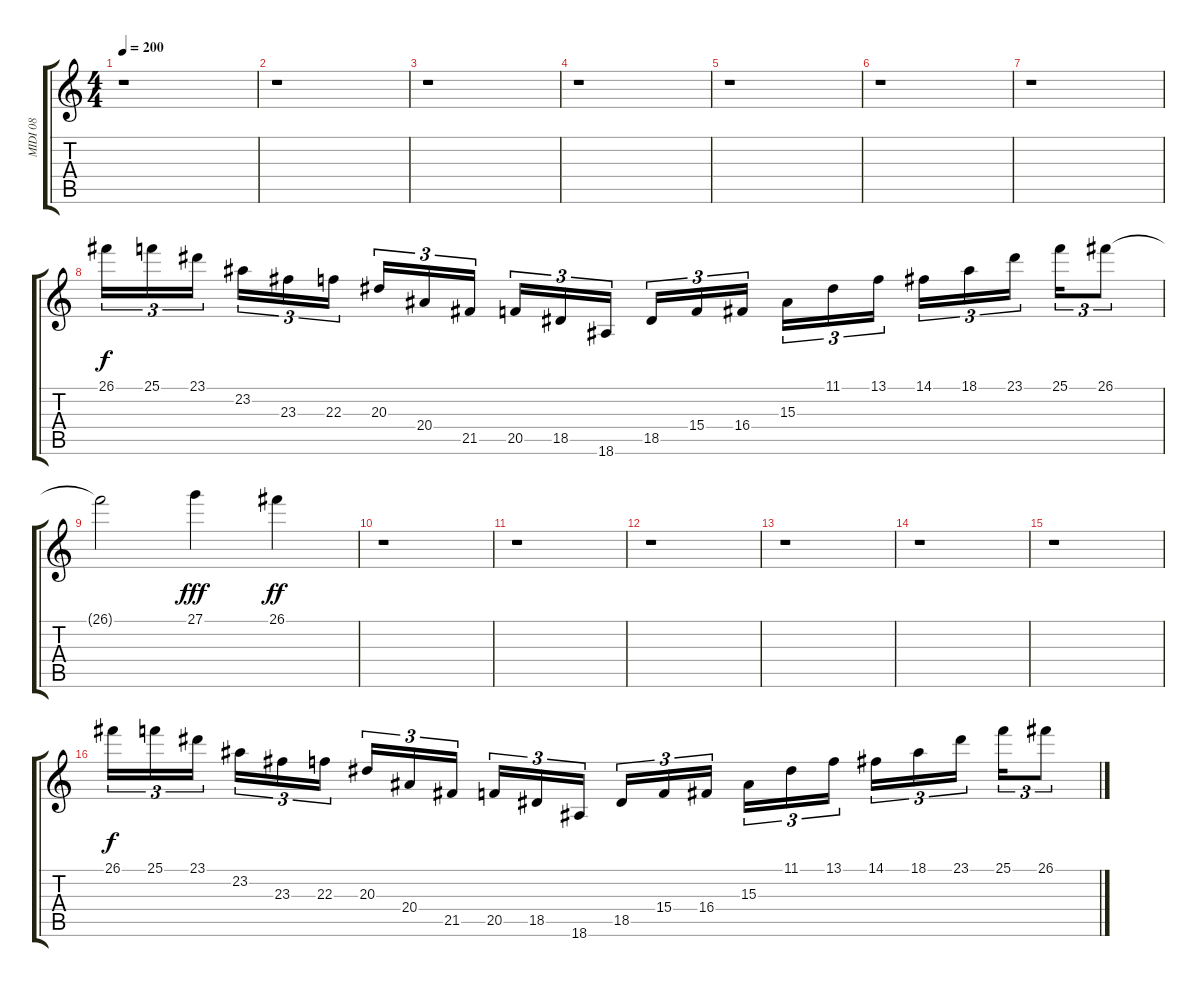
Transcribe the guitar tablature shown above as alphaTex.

\track ("MIDI 08" "MIDI 08") {instrument stringensemble2}
\staff {score tabs}
\tuning (E4 B3 G3 D3 A2 E2) {hide}
\ts (4 4)
\tempo 200
\clef g2
\ks c
r.1{dy f instrument stringensemble2} |
r.1 |
r.1 |
r.1 |
r.1 |
r.1 |
r.1 |
26.1.16{tu (3 2)} 25.1.16{tu (3 2)} 23.1.16{tu (3 2)} 23.2.16{tu (3 2)} 23.3.16{tu (3 2)} 22.3.16{tu (3 2)} 20.3.16{tu (3 2)} 20.4.16{tu (3 2)} 21.5.16{tu (3 2)} 20.5.16{tu (3 2)} 18.5.16{tu (3 2)} 18.6.16{tu (3 2)} 18.5.16{tu (3 2)} 15.4.16{tu (3 2)} 16.4.16{tu (3 2)} 15.3.16{tu (3 2)} 11.1.16{tu (3 2)} 13.1.16{tu (3 2)} 14.1.16{tu (3 2)} 18.1.16{tu (3 2)} 23.1.16{tu (3 2)} 25.1.16{tu (3 2)} 26.1.8{tu (3 2)} |
26.1{t}.2 27.1.4{dy fff} 26.1.4{dy ff} |
r.1 |
r.1 |
r.1 |
r.1 |
r.1 |
r.1 |
26.1.16{tu (3 2) dy f} 25.1.16{tu (3 2)} 23.1.16{tu (3 2)} 23.2.16{tu (3 2)} 23.3.16{tu (3 2)} 22.3.16{tu (3 2)} 20.3.16{tu (3 2)} 20.4.16{tu (3 2)} 21.5.16{tu (3 2)} 20.5.16{tu (3 2)} 18.5.16{tu (3 2)} 18.6.16{tu (3 2)} 18.5.16{tu (3 2)} 15.4.16{tu (3 2)} 16.4.16{tu (3 2)} 15.3.16{tu (3 2)} 11.1.16{tu (3 2)} 13.1.16{tu (3 2)} 14.1.16{tu (3 2)} 18.1.16{tu (3 2)} 23.1.16{tu (3 2)} 25.1.16{tu (3 2)} 26.1.8{tu (3 2)}
